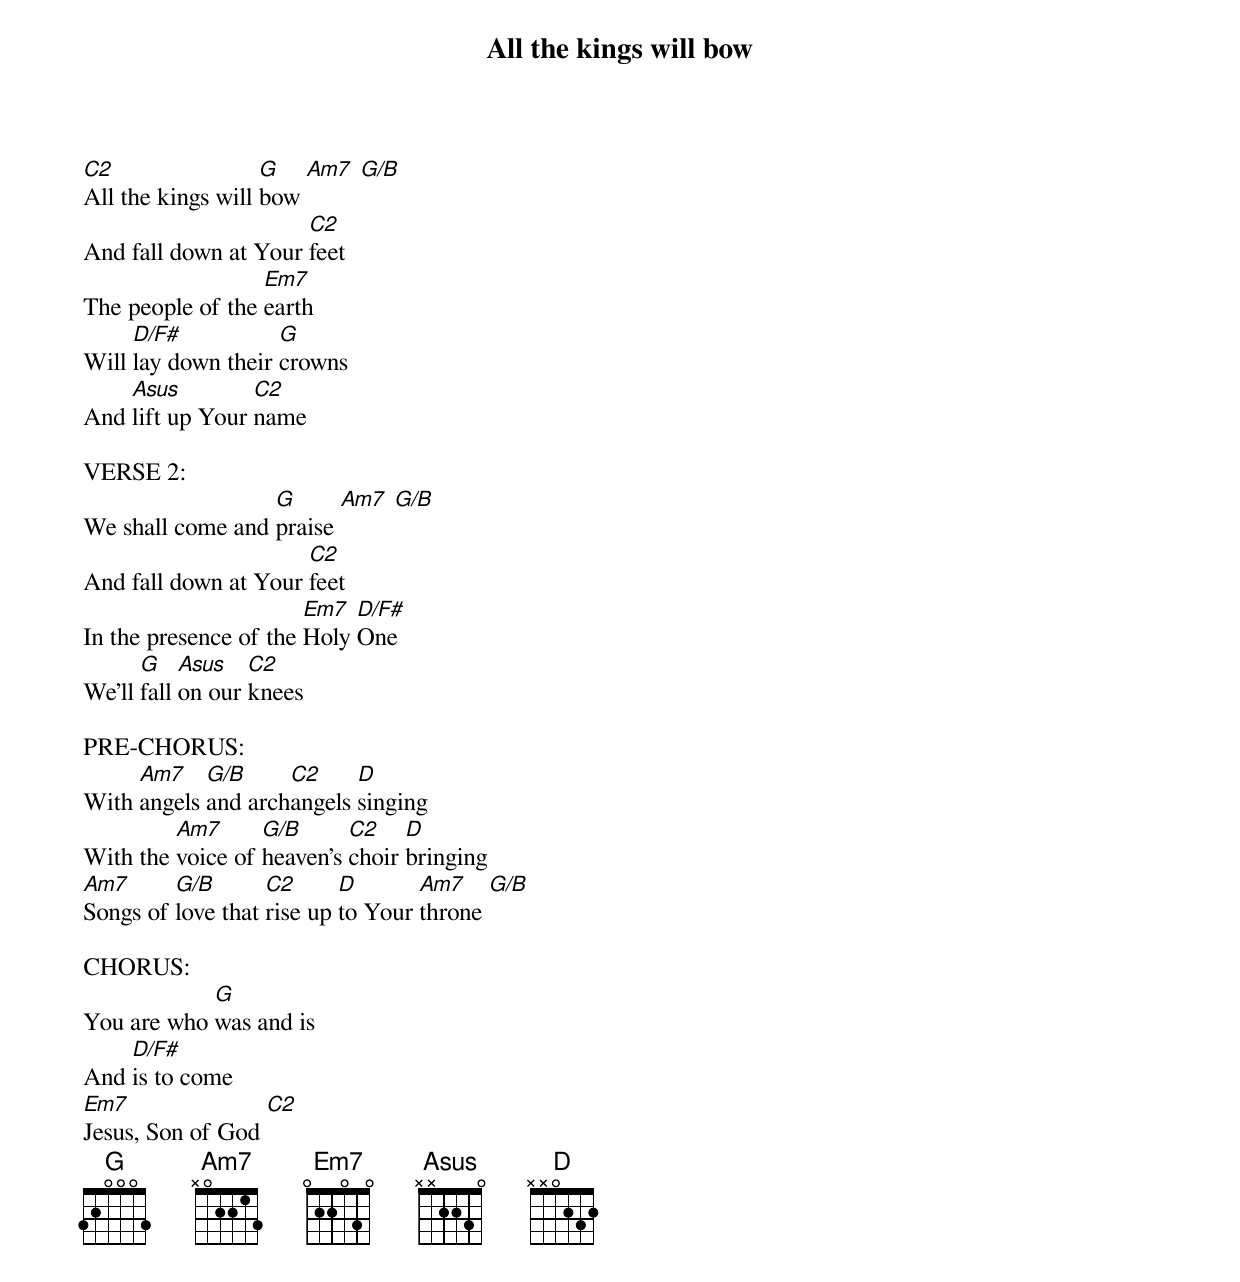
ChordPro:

{t:All the kings will bow}
[C2]All the kings will [G]bow [Am7] [G/B]
And fall down at Your [C2]feet
The people of the [Em7]earth
Will [D/F#]lay down their [G]crowns
And [Asus]lift up Your [C2]name

VERSE 2:
We shall come and [G]praise [Am7] [G/B]
And fall down at Your [C2]feet
In the presence of the [Em7]Holy [D/F#]One
We'll [G]fall [Asus]on our [C2]knees

PRE-CHORUS:
With [Am7]angels [G/B]and arch[C2]angels [D]singing
With the [Am7]voice of [G/B]heaven's [C2]choir [D]bringing
[Am7]Songs of [G/B]love that [C2]rise up [D]to Your [Am7]throne [G/B]

CHORUS:
You are who [G]was and is
And [D/F#]is to come
[Em7]Jesus, Son of God [C2]
